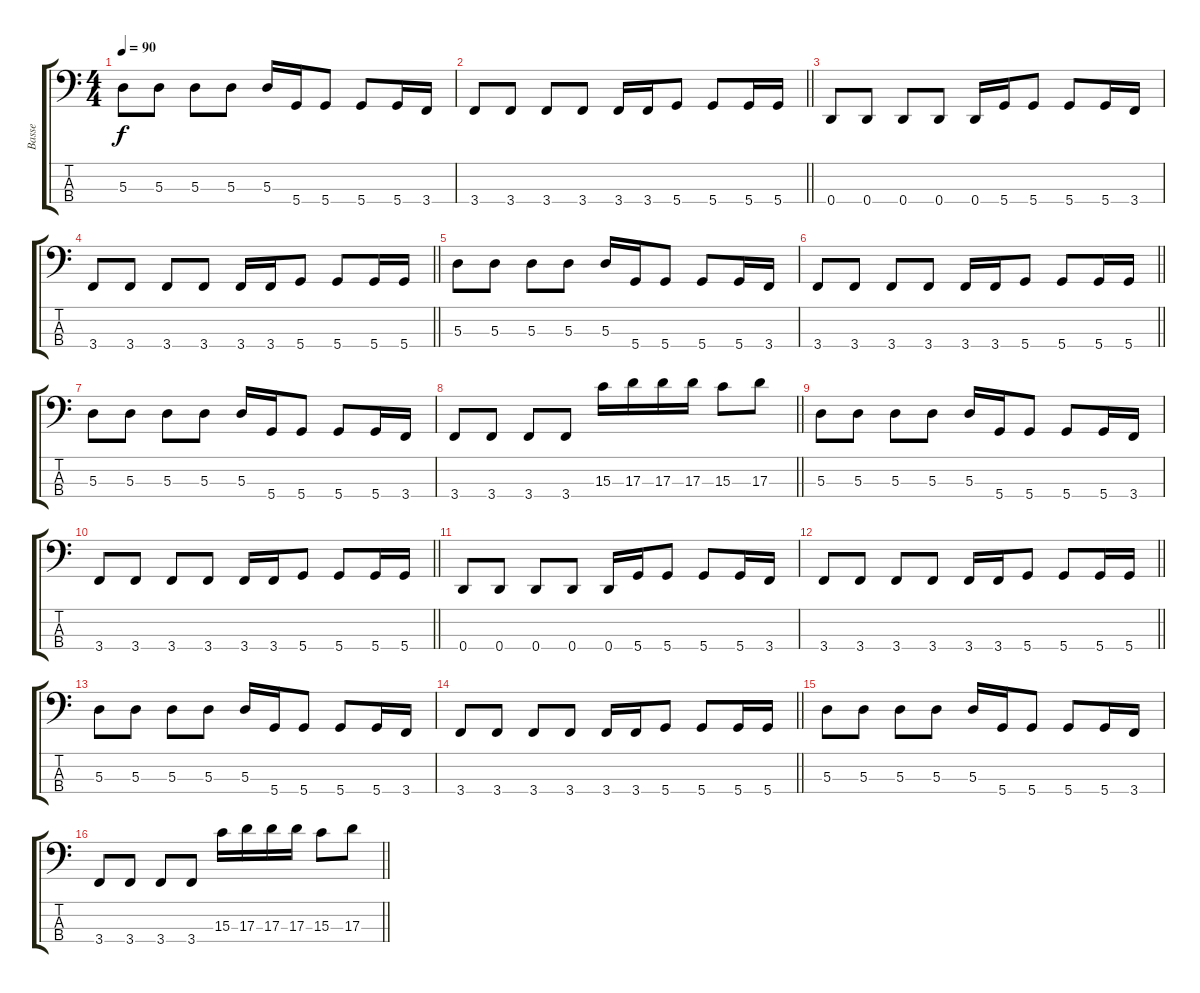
\track ("Basse" "Basse") {instrument acousticbass}
\staff {score tabs}
\tuning (G2 D2 A1 D1) {hide}
\ts (4 4)
\tempo 90
\clef f4
\ks c
5.3.8{dy f} 5.3.8 5.3.8 5.3.8 5.3.16 5.4.16 5.4.8 5.4.8 5.4.16 3.4.16 |
\barLineRight lightlight
3.4.8 3.4.8 3.4.8 3.4.8 3.4.16 3.4.16 5.4.8 5.4.8 5.4.16 5.4.16 |
0.4.8 0.4.8 0.4.8 0.4.8 0.4.16 5.4.16 5.4.8 5.4.8 5.4.16 3.4.16 |
\barLineRight lightlight
3.4.8 3.4.8 3.4.8 3.4.8 3.4.16 3.4.16 5.4.8 5.4.8 5.4.16 5.4.16 |
5.3.8 5.3.8 5.3.8 5.3.8 5.3.16 5.4.16 5.4.8 5.4.8 5.4.16 3.4.16 |
\barLineRight lightlight
3.4.8 3.4.8 3.4.8 3.4.8 3.4.16 3.4.16 5.4.8 5.4.8 5.4.16 5.4.16 |
5.3.8 5.3.8 5.3.8 5.3.8 5.3.16 5.4.16 5.4.8 5.4.8 5.4.16 3.4.16 |
\barLineRight lightlight
3.4.8 3.4.8 3.4.8 3.4.8 15.3.16 17.3.16 17.3.16 17.3.16 15.3.8 17.3.8 |
5.3.8 5.3.8 5.3.8 5.3.8 5.3.16 5.4.16 5.4.8 5.4.8 5.4.16 3.4.16 |
\barLineRight lightlight
3.4.8 3.4.8 3.4.8 3.4.8 3.4.16 3.4.16 5.4.8 5.4.8 5.4.16 5.4.16 |
0.4.8 0.4.8 0.4.8 0.4.8 0.4.16 5.4.16 5.4.8 5.4.8 5.4.16 3.4.16 |
\barLineRight lightlight
3.4.8 3.4.8 3.4.8 3.4.8 3.4.16 3.4.16 5.4.8 5.4.8 5.4.16 5.4.16 |
5.3.8 5.3.8 5.3.8 5.3.8 5.3.16 5.4.16 5.4.8 5.4.8 5.4.16 3.4.16 |
\barLineRight lightlight
3.4.8 3.4.8 3.4.8 3.4.8 3.4.16 3.4.16 5.4.8 5.4.8 5.4.16 5.4.16 |
5.3.8 5.3.8 5.3.8 5.3.8 5.3.16 5.4.16 5.4.8 5.4.8 5.4.16 3.4.16 |
\barLineRight lightlight
3.4.8 3.4.8 3.4.8 3.4.8 15.3.16 17.3.16 17.3.16 17.3.16 15.3.8 17.3.8
